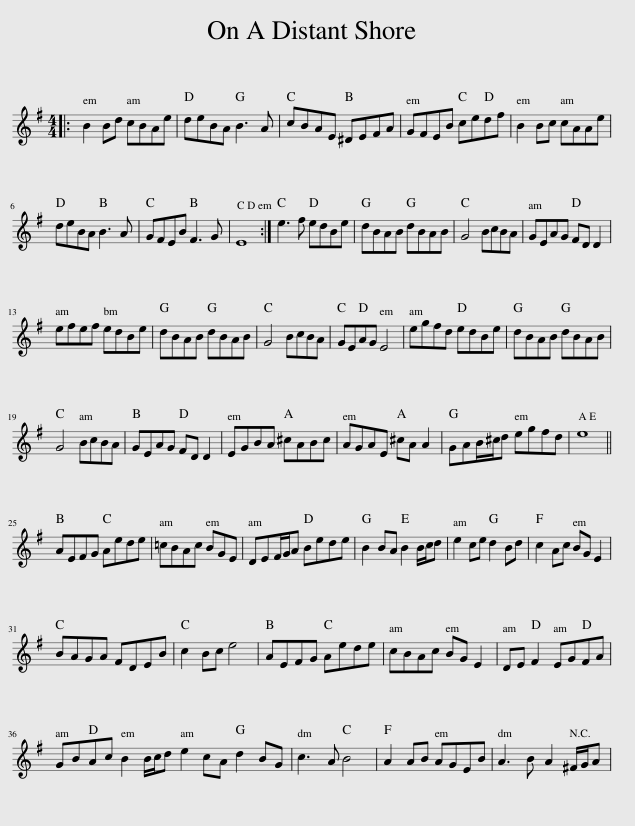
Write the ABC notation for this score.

X:1
L:1/8
M:4/4
I:linebreak $
K:Emin
V:1 treble
V:1
|: B2 Bd cBAe | deBA B3 A | cBAE ^DEFA | GFEB cedf | B2 Bc cAAe |$ %5
 deBA B3 A | GFEB F3 G | E8 :| e3 f edBe | dBAB dBAB | %10
 G4 BcBA | GEAG FD D2 |$ efef edBe | dBAB dBAB | G4 BcBA | %15
 GEAG E4 | egfd edBe | dBAB dBAB |$ G4 BcBA | GEAG FD D2 | %20
 EGBA ^cABc | AGAE ^cA A2 | GAB/^c/d egfd | e8 ||$ AEFG Aede | %25
 =cBAc BGE | DEF/G/A Bede | B2 BA B2 B/c/d | e2 ce d2 Bd | c2 Ac BG E2 |$ %30
 BAGA FDEB | c2 Bc e4 | AEFG Aede | cBAc BG E2 | DE F2 EGFA |$ %35
 GBAc B2 B/c/d e2 cA d2 BG | c3 A B4 | A2 AB AGEB | A3 B A2 ^F/G/A | %39
